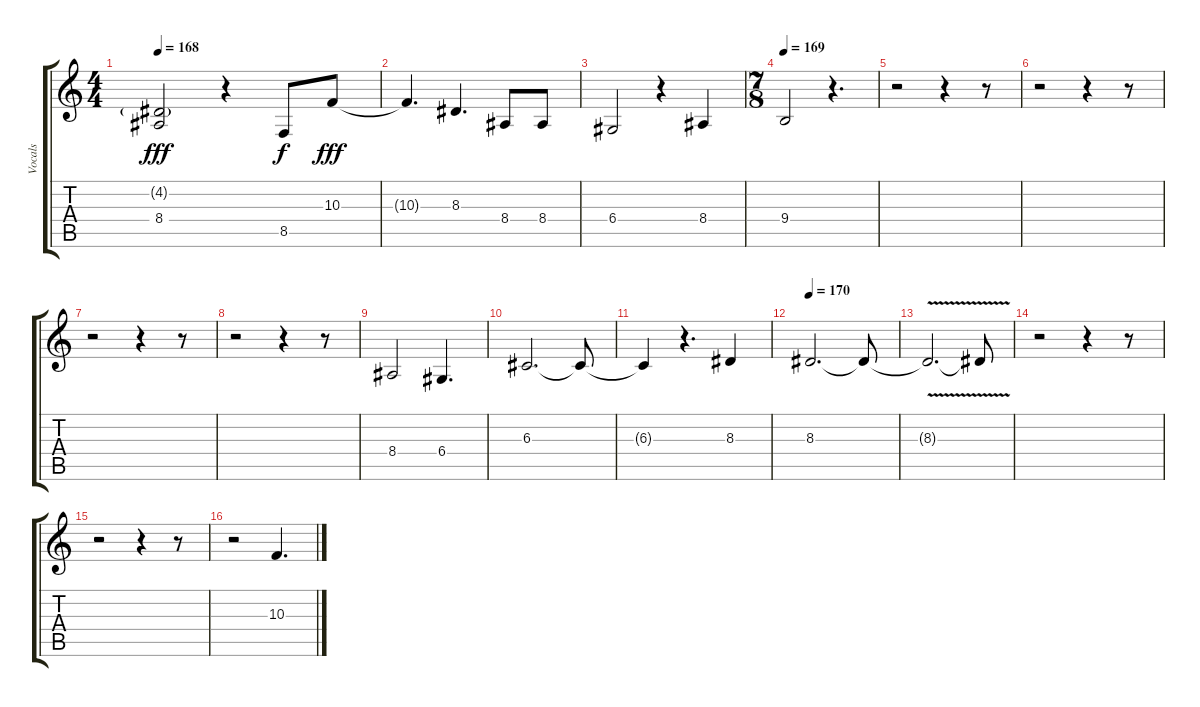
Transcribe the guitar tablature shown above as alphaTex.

\track ("Vocals" "Vocals") {instrument synthvoice}
\staff {score tabs}
\tuning (E4 B3 G3 D3 A2 E2) {hide}
\ts (4 4)
\tempo 168
\clef g2
\ks c
(4.2{g} 8.4).2{dy fff} r.4 8.5.8{dy f} 10.3.8{dy fff} |
10.3{t}.4{d} 8.3.4{d} 8.4.8 8.4.8 |
6.4.2 r.4 8.4.4 |
\ts (7 8)
\tempo 169
9.4.2 r.4{d} |
r.2 r.4 r.8 |
r.2 r.4 r.8 |
r.2 r.4 r.8 |
r.2 r.4 r.8 |
8.4.2 6.4.4{d} |
6.3.2{d} 6.3{t}.8 |
6.3{t}.4 r.4{d} 8.3.4 |
\tempo 170
8.3.2{d} 8.3{t}.8 |
8.3{v t}.2{d} 8.3{v t}.8 |
r.2 r.4 r.8 |
r.2 r.4 r.8 |
r.2 10.3.4{d}
